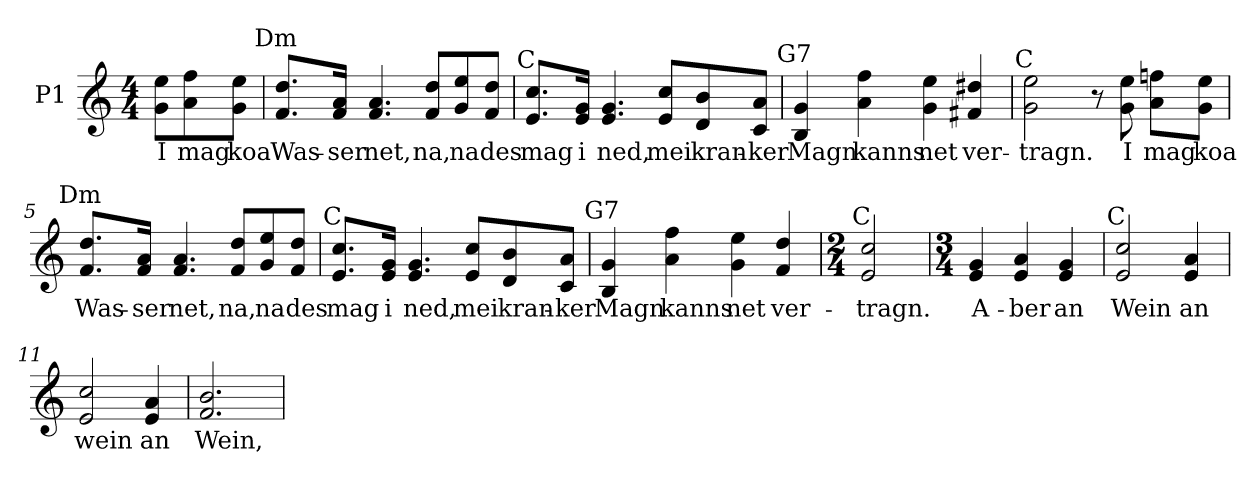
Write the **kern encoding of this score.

**kern	**text
*part1	*part1
*staff1	*staff1
*I"P1	*
!!LO:PB:g=z
*clefG2	*
*k[]	*
*C:	*
*M4/4	*
=	=
!	!LO:LY:b:color=#000000
8gi\ 8eeiL	I
!	!LO:LY:b:color=#000000
8ai\ 8ffi	mag
!	!LO:LY:b:color=#000000
8gi\ 8eeiJ	koa
=1	=1
!LO:TX:a:cj:t=Dm	!
!	!LO:LY:b:color=#000000
8.fi/ 8.ddiL	Was-
!	!LO:LY:b:color=#000000
16fi/ 16aiJk	-ser
!	!LO:LY:b:color=#000000
4.fi/ 4.ai	net,
!	!LO:LY:b:color=#000000
8fi/ 8ddiL	na,
!	!LO:LY:b:color=#000000
8gi/ 8eei	na
!	!LO:LY:b:color=#000000
8fi/ 8ddiJ	des
=2	=2
!LO:TX:a:cj:t=C	!
!	!LO:LY:b:color=#000000
8.ei/ 8.cciL	mag
!	!LO:LY:b:color=#000000
16ei/ 16giJk	i
!	!LO:LY:b:color=#000000
4.ei/ 4.gi	ned,
!	!LO:LY:b:color=#000000
8ei/ 8cciL	mei
!	!LO:LY:b:color=#000000
8di/ 8bi	kran-
!	!LO:LY:b:color=#000000
8ci/ 8aiJ	-ker
=3	=3
!LO:TX:a:cj:t=G7	!
!	!LO:LY:b:color=#000000
4Bi/ 4gi	Magn
!	!LO:LY:b:color=#000000
4ai\ 4ffi	kanns
!	!LO:LY:b:color=#000000
4gi\ 4eei	net
!	!LO:LY:b:color=#000000
4f#Xi/ 4dd#Xi	ver-
=4	=4
!LO:TX:a:cj:t=C	!
!	!LO:LY:b:color=#000000
2gi\ 2eei	-tragn.
8r	.
!	!LO:LY:b:color=#000000
8gi\ 8eei	I
!	!LO:LY:b:color=#000000
8ai\ 8ffniL	mag
!	!LO:LY:b:color=#000000
8gi\ 8eeiJ	koa
!!LO:LB:g=z
=5	=5
!LO:TX:a:cj:t=Dm	!
!	!LO:LY:b:color=#000000
8.fi/ 8.ddiL	Was-
!	!LO:LY:b:color=#000000
16fi/ 16aiJk	-ser
!	!LO:LY:b:color=#000000
4.fi/ 4.ai	net,
!	!LO:LY:b:color=#000000
8fi/ 8ddiL	na,
!	!LO:LY:b:color=#000000
8gi/ 8eei	na
!	!LO:LY:b:color=#000000
8fi/ 8ddiJ	des
=6	=6
!LO:TX:a:cj:t=C	!
!	!LO:LY:b:color=#000000
8.ei/ 8.cciL	mag
!	!LO:LY:b:color=#000000
16ei/ 16giJk	i
!	!LO:LY:b:color=#000000
4.ei/ 4.gi	ned,
!	!LO:LY:b:color=#000000
8ei/ 8cciL	mei
!	!LO:LY:b:color=#000000
8di/ 8bi	kran-
!	!LO:LY:b:color=#000000
8ci/ 8aiJ	-ker
=7	=7
!LO:TX:a:cj:t=G7	!
!	!LO:LY:b:color=#000000
4Bi/ 4gi	Magn
!	!LO:LY:b:color=#000000
4ai\ 4ffi	kanns
!	!LO:LY:b:color=#000000
4gi\ 4eei	net
!	!LO:LY:b:color=#000000
4fi/ 4ddi	ver-
=8	=8
*M2/4	*
!LO:TX:a:cj:t=C	!
!	!LO:LY:b:color=#000000
2ei/ 2cci	-tragn.
=9	=9
*M3/4	*
!	!LO:LY:b:color=#000000
4ei/ 4gi	A-
!	!LO:LY:b:color=#000000
4ei/ 4ai	-ber
!	!LO:LY:b:color=#000000
4ei/ 4gi	an
=10	=10
!LO:TX:a:cj:t=C	!
!	!LO:LY:b:color=#000000
2ei/ 2cci	Wein
!	!LO:LY:b:color=#000000
4ei/ 4ai	an
!!LO:LB:g=z
=11	=11
!	!LO:LY:b:color=#000000
2ei/ 2cci	wein
!	!LO:LY:b:color=#000000
4ei/ 4ai	an
=12	=12
!	!LO:LY:b:color=#000000
2.fi/ 2.bi	Wein,
=	=
*-	*-
